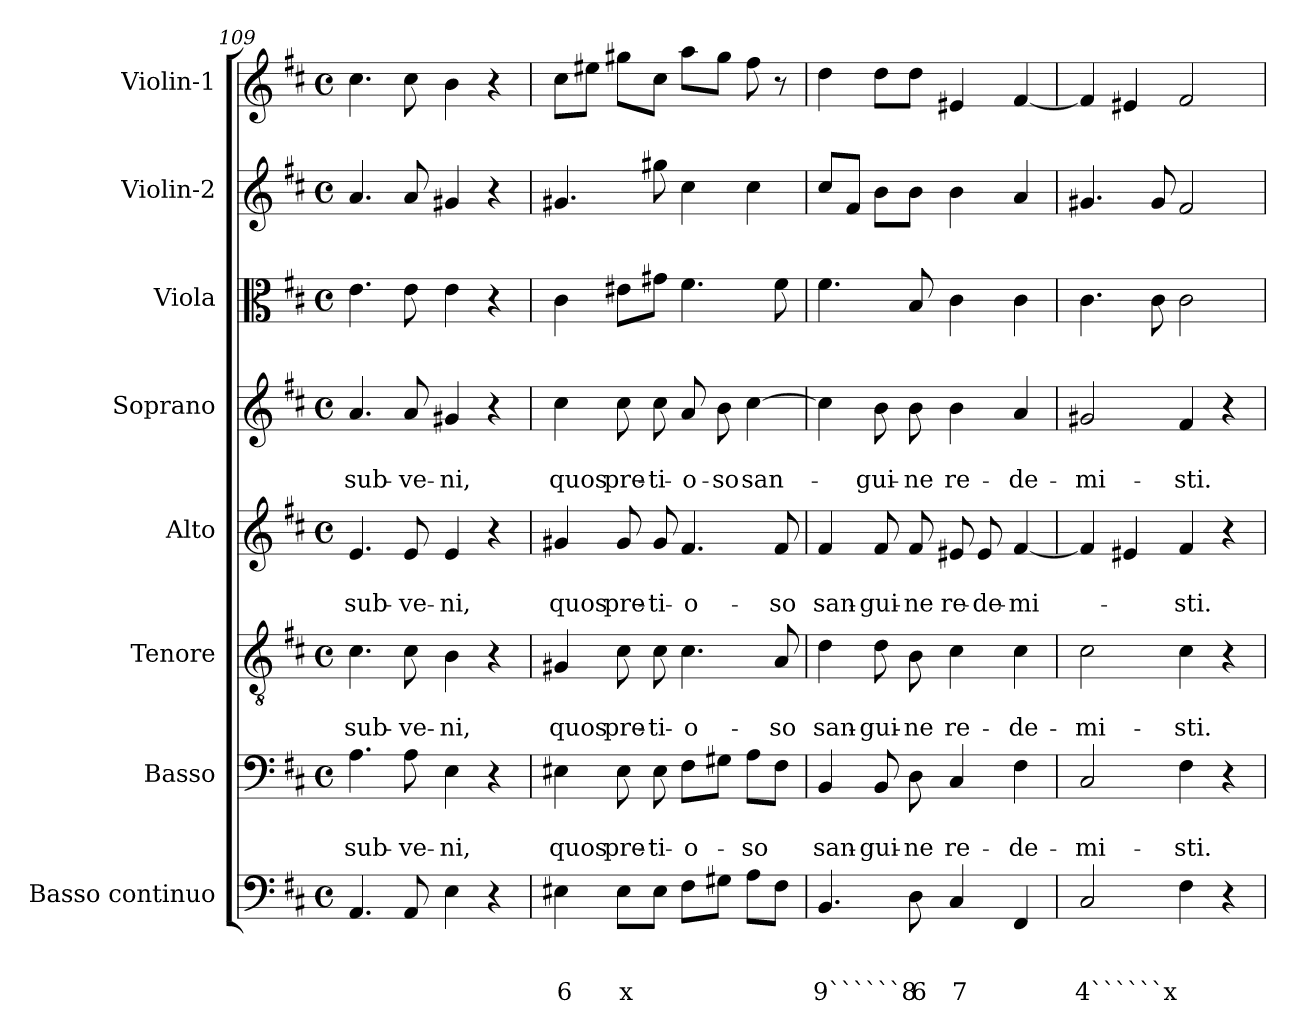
**kern	**text	**text	**text	**kern	**text	**text	**kern	**text	**text	**kern	**text	**text	**kern	**text	**text	**kern	**kern	**kern
*part8	*part8	*part8	*part8	*part7	*part7	*part7	*part6	*part6	*part6	*part5	*part5	*part5	*part4	*part4	*part4	*part3	*part2	*part1
*staff8	*staff8	*staff8	*staff8	*staff7	*staff7	*staff7	*staff6	*staff6	*staff6	*staff5	*staff5	*staff5	*staff4	*staff4	*staff4	*staff3	*staff2	*staff1
*I"Basso continuo	*	*	*	*I"Basso	*	*	*I"Tenore	*	*	*I"Alto	*	*	*I"Soprano	*	*	*I"Viola	*I"Violin-2	*I"Violin-1
*clefF4	*	*	*	*clefF4	*	*	*clefGv2	*	*	*clefG2	*	*	*clefG2	*	*	*clefC3	*clefG2	*clefG2
*k[f#c#]	*	*	*	*k[f#c#]	*	*	*k[f#c#]	*	*	*k[f#c#]	*	*	*k[f#c#]	*	*	*k[f#c#]	*k[f#c#]	*k[f#c#]
*D:	*	*	*	*D:	*	*	*D:	*	*	*D:	*	*	*D:	*	*	*D:	*D:	*D:
*M4/4	*	*	*	*M4/4	*	*	*M4/4	*	*	*M4/4	*	*	*M4/4	*	*	*M4/4	*M4/4	*M4/4
*met(c)	*	*	*	*met(c)	*	*	*met(c)	*	*	*met(c)	*	*	*met(c)	*	*	*met(c)	*met(c)	*met(c)
=109	=109	=109	=109	=109	=109	=109	=109	=109	=109	=109	=109	=109	=109	=109	=109	=109	=109	=109
!	!	!	!	!	!	!LO:LY:b	!	!	!LO:LY:b	!	!	!LO:LY:b	!	!	!LO:LY:b	!	!	!
4.AA/	.	.	.	4.A\	.	sub-	4.c#\	.	sub-	4.e/	.	sub-	4.a/	.	sub-	4.e\	4.a/	4.cc#\
!	!	!	!	!	!	!LO:LY:b	!	!	!LO:LY:b	!	!	!LO:LY:b	!	!	!LO:LY:b	!	!	!
8AA/	.	.	.	8A\	.	-ve-	8c#\	.	-ve-	8e/	.	-ve-	8a/	.	-ve-	8e\	8a/	8cc#\
!	!	!	!	!	!	!LO:LY:b	!	!	!LO:LY:b	!	!	!LO:LY:b	!	!	!LO:LY:b	!	!	!
4E\	.	.	.	4E\	.	-ni,	4B\	.	-ni,	4e/	.	-ni,	4g#X/	.	-ni,	4e\	4g#X/	4b\
4r	.	.	.	4r	.	.	4r	.	.	4r	.	.	4r	.	.	4r	4r	4r
=110	=110	=110	=110	=110	=110	=110	=110	=110	=110	=110	=110	=110	=110	=110	=110	=110	=110	=110
!	!	!	!LO:LY:b	!	!	!LO:LY:b	!	!	!LO:LY:b	!	!	!LO:LY:b	!	!	!LO:LY:b	!	!	!
4E#X\	.	.	6	4E#X\	.	quos	4G#X/	.	quos	4g#X/	.	quos	4cc#\	.	quos	4c#\	4.g#X/	8cc#\L
.	.	.	.	.	.	.	.	.	.	.	.	.	.	.	.	.	.	8ee#X\J
!	!	!	!LO:LY:b	!	!	!LO:LY:b	!	!	!LO:LY:b	!	!	!LO:LY:b	!	!	!LO:LY:b	!	!	!
8E#\L	.	.	x	8E#\	.	pre-	8c#\	.	pre-	8g#/	.	pre-	8cc#\	.	pre-	8e#X\L	.	8gg#X\L
!	!	!	!	!	!	!LO:LY:b	!	!	!LO:LY:b	!	!	!LO:LY:b	!	!	!LO:LY:b	!	!	!
8E#\J	.	.	.	8E#\	.	-ti-	8c#\	.	-ti-	8g#/	.	-ti-	8cc#\	.	-ti-	8g#X\J	8gg#X\	8cc#\J
!	!	!	!	!	!	!LO:LY:b	!	!	!LO:LY:b	!	!	!LO:LY:b	!	!	!LO:LY:b	!	!	!
8F#\L	.	.	.	8F#\L	.	-o-	4.c#\	.	-o-	4.f#/	.	-o-	8a/	.	-o-	4.f#\	4cc#\	8aa\L
!	!	!	!	!	!	!	!	!	!	!	!	!	!	!	!LO:LY:b	!	!	!
8G#X\J	.	.	.	8G#X\J	.	.	.	.	.	.	.	.	8b\	.	-so	.	.	8gg#\J
!	!	!	!	!	!	!LO:LY:b	!	!	!	!	!	!	!	!	!LO:LY:b	!	!	!
8A\L	.	.	.	8A\L	.	-so	.	.	.	.	.	.	[4cc#\	.	san-	.	4cc#\	8ff#\
!	!	!	!	!	!	!	!	!	!LO:LY:b	!	!	!LO:LY:b	!	!	!	!	!	!
8F#\J	.	.	.	8F#\J	.	.	8A/	.	-so	8f#/	.	-so	.	.	.	8f#\	.	8r
!!LO:LB:g=z
=111	=111	=111	=111	=111	=111	=111	=111	=111	=111	=111	=111	=111	=111	=111	=111	=111	=111	=111
!	!	!	!LO:LY:b	!	!	!LO:LY:b	!	!	!LO:LY:b	!	!	!LO:LY:b	!	!	!	!	!	!
4.BB/	.	.	9``````8	4BB/	.	san-	4d\	.	san-	4f#/	.	san-	4cc#\]	.	.	4.f#\	8cc#/L	4dd\
.	.	.	.	.	.	.	.	.	.	.	.	.	.	.	.	.	8f#/J	.
!	!	!	!	!	!	!LO:LY:b	!	!	!LO:LY:b	!	!	!LO:LY:b	!	!	!LO:LY:b	!	!	!
.	.	.	.	8BB/	.	-gui-	8d\	.	-gui-	8f#/	.	-gui-	8b\	.	-gui-	.	8b\L	8dd\L
!	!	!	!LO:LY:b	!	!	!LO:LY:b	!	!	!LO:LY:b	!	!	!LO:LY:b	!	!	!LO:LY:b	!	!	!
8D\	.	.	6	8D\	.	-ne	8B\	.	-ne	8f#/	.	-ne	8b\	.	-ne	8B/	8b\J	8dd\J
!	!	!	!LO:LY:b	!	!	!LO:LY:b	!	!	!LO:LY:b	!	!	!LO:LY:b	!	!	!LO:LY:b	!	!	!
4C#/	.	.	7	4C#/	.	re-	4c#\	.	re-	8e#X/	.	re-	4b\	.	re-	4c#\	4b\	4e#X/
!	!	!	!	!	!	!	!	!	!	!	!	!LO:LY:b	!	!	!	!	!	!
.	.	.	.	.	.	.	.	.	.	8e#/	.	-de-	.	.	.	.	.	.
!	!	!	!	!	!	!LO:LY:b	!	!	!LO:LY:b	!	!	!LO:LY:b	!	!	!LO:LY:b	!	!	!
4FF#/	.	.	.	4F#\	.	-de-	4c#\	.	-de-	[4f#/	.	-mi-	4a/	.	-de-	4c#\	4a/	[4f#/
=112	=112	=112	=112	=112	=112	=112	=112	=112	=112	=112	=112	=112	=112	=112	=112	=112	=112	=112
!	!	!	!LO:LY:b	!	!	!LO:LY:b	!	!	!LO:LY:b	!	!	!	!	!	!LO:LY:b	!	!	!
2C#/	.	.	4``````x	2C#/	.	-mi-	2c#\	.	-mi-	4f#/]	.	.	2g#X/	.	-mi-	4.c#\	4.g#X/	4f#/]
.	.	.	.	.	.	.	.	.	.	4e#X/	.	.	.	.	.	.	.	4e#X/
.	.	.	.	.	.	.	.	.	.	.	.	.	.	.	.	8c#\	8g#/	.
!	!	!	!	!	!	!LO:LY:b	!	!	!LO:LY:b	!	!	!LO:LY:b	!	!	!LO:LY:b	!	!	!
4F#\	.	.	.	4F#\	.	-sti.	4c#\	.	-sti.	4f#/	.	-sti.	4f#/	.	-sti.	2c#\	2f#/	2f#/
4r	.	.	.	4r	.	.	4r	.	.	4r	.	.	4r	.	.	.	.	.
=	=	=	=	=	=	=	=	=	=	=	=	=	=	=	=	=	=	=
*-	*-	*-	*-	*-	*-	*-	*-	*-	*-	*-	*-	*-	*-	*-	*-	*-	*-	*-
